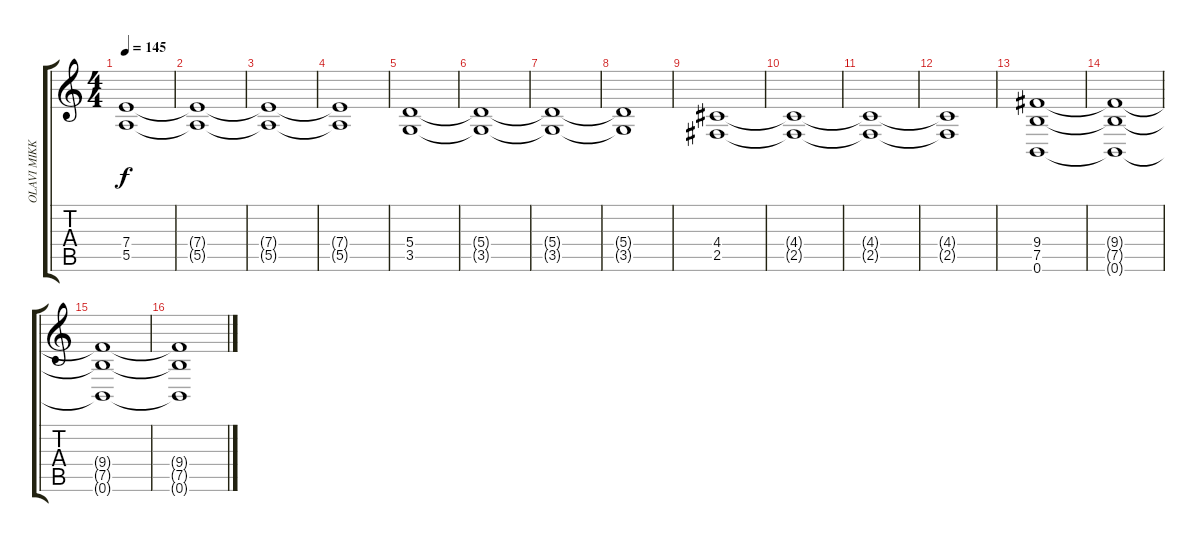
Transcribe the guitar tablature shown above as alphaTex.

\track ("OLAVI MIKKONEN" "OLAVI MIKK") {instrument distortionguitar}
\staff {score tabs}
\tuning (B3 Gb3 D3 A2 E2 B1) {hide}
\ts (4 4)
\tempo 145
\clef g2
\ks c
(7.4 5.5).1{dy f} |
(7.4{t} 5.5{t}).1 |
(7.4{t} 5.5{t}).1 |
(7.4{t} 5.5{t}).1 |
(5.4 3.5).1 |
(5.4{t} 3.5{t}).1 |
(5.4{t} 3.5{t}).1 |
(5.4{t} 3.5{t}).1 |
(4.4 2.5).1 |
(4.4{t} 2.5{t}).1 |
(4.4{t} 2.5{t}).1 |
(4.4{t} 2.5{t}).1 |
(9.4 7.5 0.6).1 |
(9.4{t} 7.5{t} 0.6{t}).1 |
(9.4{t} 7.5{t} 0.6{t}).1 |
(9.4{t} 7.5{t} 0.6{t}).1
